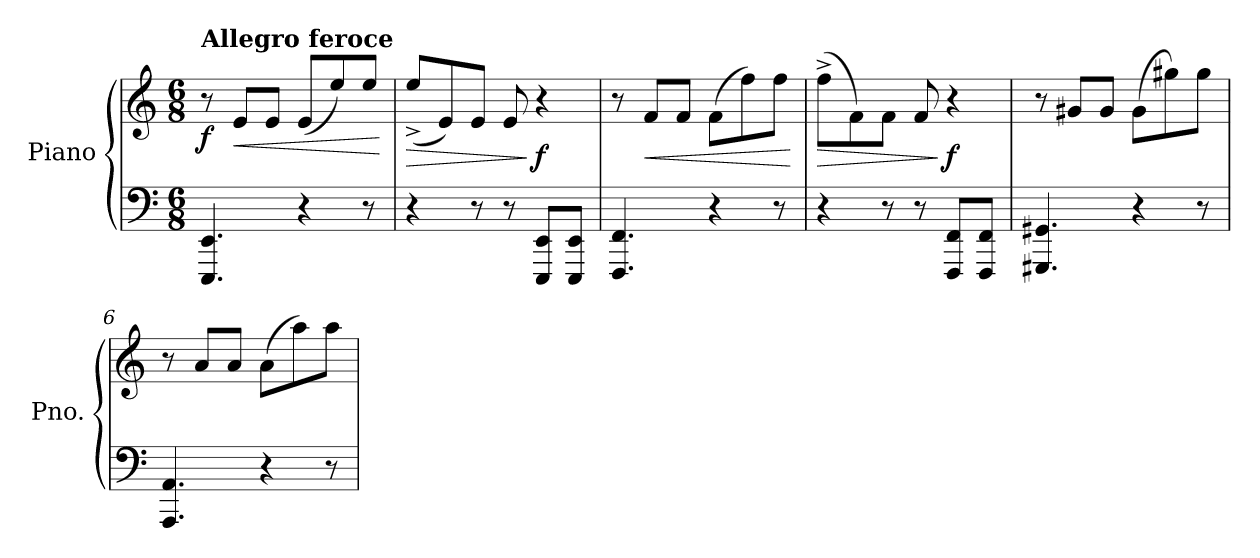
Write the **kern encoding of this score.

**kern	**kern	**dynam
*part1	*part1	*part1
*staff2	*staff1	*staff1/2
*I"Piano	*	*
*I'Pno.	*	*
*clefF4	*clefG2	*
*k[]	*k[]	*
*M6/8	*M6/8	*
*MM252	*MM252	*
=1	=1	=1
!	!LO:TX:a:B:t=Allegro feroce	!
!	!	!LO:DY:b
4.EEE/ 4.EE/	8r	f
!	!	!LO:HP:b
.	8e/L	<
.	8e/J	.
4r	(<8e/L	.
.	8ee/)	.
8r	8ee/J	.
.	.	[
=2	=2	=2
!	!	!LO:HP:b
4r	(<8ee^/L	>
.	8e/)	.
8r	8e/J	.
8r	8e/	.
!	!	!LO:DY:n=1:b
8EEE/ 8EE/L	4r	] f
8EEE/ 8EE/J	.	.
=3	=3	=3
4.FFF/ 4.FF/	8r	.
!	!	!LO:HP:b
.	8f/L	<
.	8f/J	.
4r	(>8f\L	.
.	8ff\)	.
8r	8ff\J	.
.	.	[
=4	=4	=4
!	!	!LO:HP:b
4r	(>8ff^\L	>
.	8f\)	.
8r	8f\J	.
8r	8f/	.
!	!	!LO:DY:n=1:b
8FFF/ 8FF/L	4r	] f
8FFF/ 8FF/J	.	.
=5	=5	=5
4.GGG#X/ 4.GG#X/	8r	.
.	8g#X/L	.
.	8g#/J	.
4r	(>8g#\L	.
.	8gg#X\)	.
8r	8gg#\J	.
=6	=6	=6
4.AAA/ 4.AA/	8r	.
.	8a/L	.
.	8a/J	.
4r	(>8a\L	.
.	8aa\)	.
8r	8aa\J	.
=	=	=
*-	*-	*-
